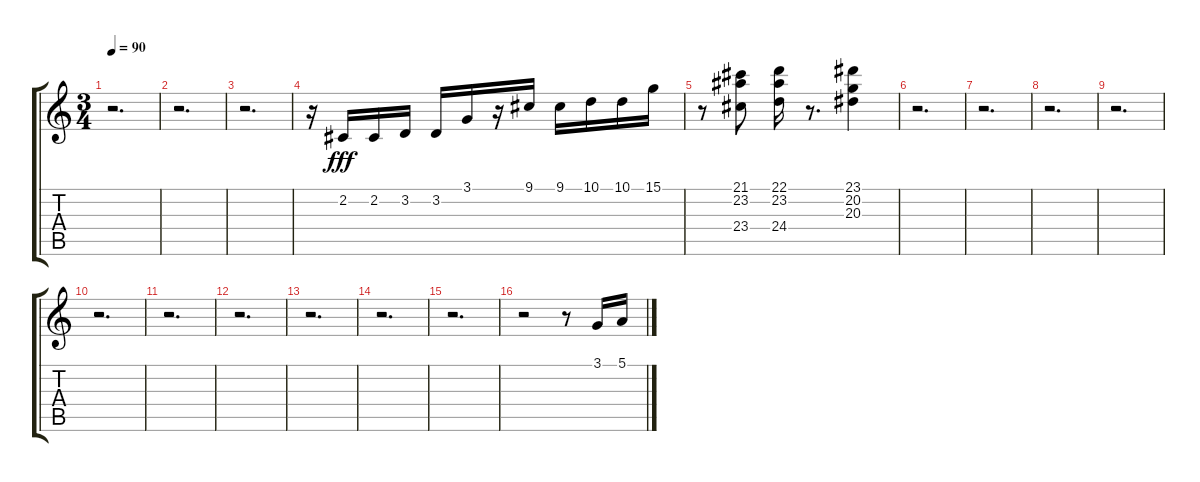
\track "" {instrument stringensemble1}
\staff {score tabs}
\tuning (E4 B3 G3 D3 A2 E2) {hide}
\ts (3 4)
\tempo 90
\clef g2
\ks c
r.2{d dy fff} |
r.2{d} |
r.2{d} |
r.16 2.2.16 2.2.16 3.2.16 3.2.16 3.1.16 r.16 9.1.16 9.1.16 10.1.16 10.1.16 15.1.16 |
r.8 (21.1 23.2 23.4).8 (22.1 23.2 24.4).16 r.8{d} (23.1 20.2 20.3).4 |
r.2{d} |
r.2{d} |
r.2{d} |
r.2{d} |
r.2{d} |
r.2{d} |
r.2{d} |
r.2{d} |
r.2{d} |
r.2{d} |
r.2 r.8 3.1.16{volume 12} 5.1.16
